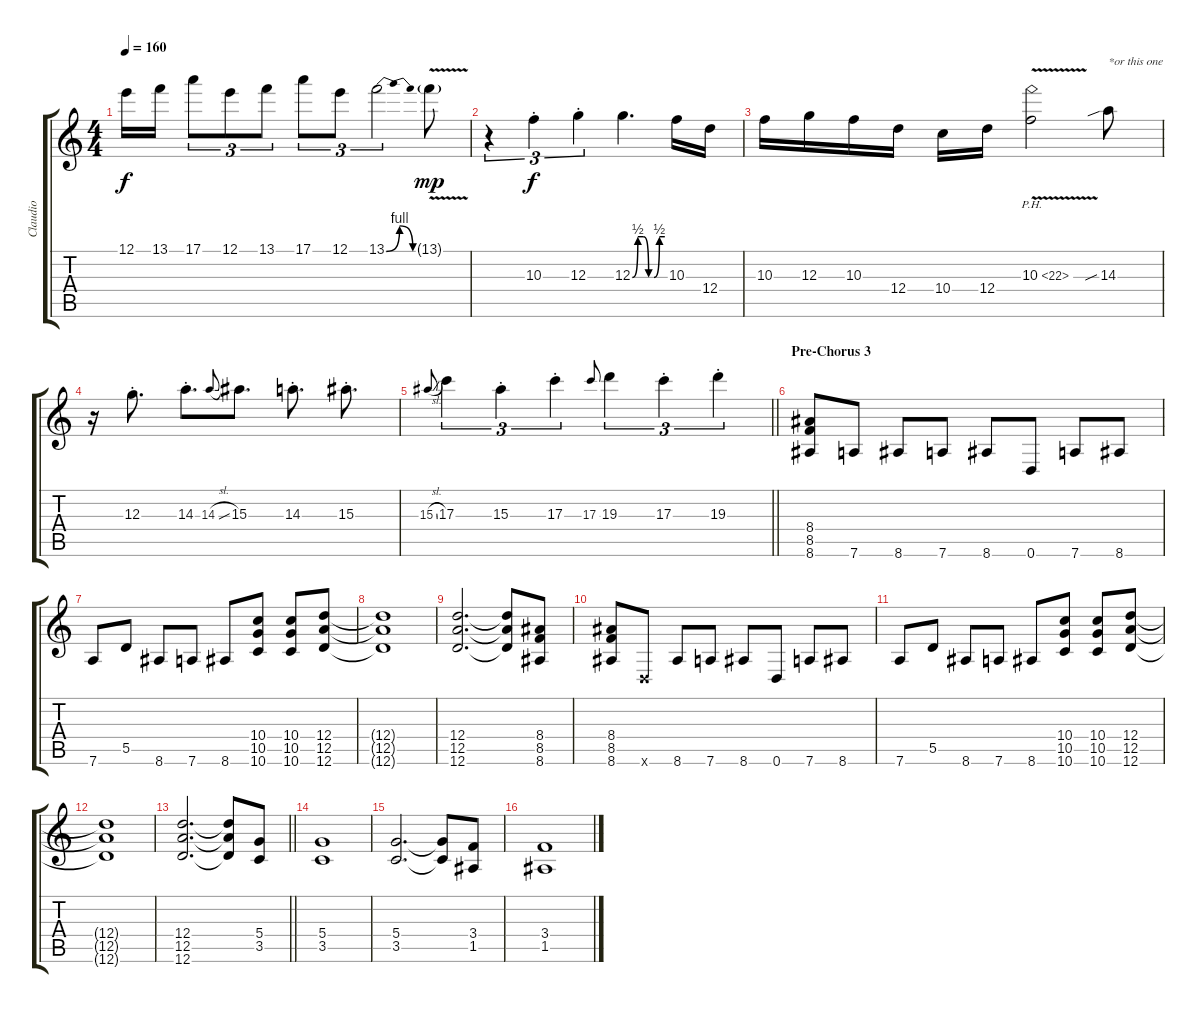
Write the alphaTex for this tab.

\track ("Claudio" "Claudio") {instrument distortionguitar}
\staff {score tabs}
\tuning (E4 B3 G3 D3 A2 D2) {hide}
\ts (4 4)
\tempo 160
\clef g2
\ks c
12.1.16{dy f} 13.1.16 17.1.8{tu (3 2)} 12.1.8{tu (3 2)} 13.1.8{tu (3 2)} 17.1.8{tu (3 2)} 12.1.8{tu (3 2)} 13.1{be (bendrelease 0 0 30 4 30 4 60 0)}.2{tu (3 2)} 13.1{v g}.8{dy mp} |
r.4{tu (3 2)} 10.3{st}.4{tu (3 2) dy f} 12.3{st}.4{tu (3 2)} 12.3{be (custom 0 0 10 2 20 2 30 0 40 0 50 2 60 2)}.4{d} 10.3.16 12.4.16 |
10.3.16 12.3.16 10.3.16 12.4.16 10.4.16 12.4.16 10.3{ph 12 v}.2 14.3{sib}.8{txt "*or this one"} |
r.16 12.3{st}.8{d} 14.3{st}.8{d} 14.3{sl}.8{gr onbeat} 15.3.8{d} 14.3{st}.8{d} 15.3{st}.8{d} |
\barLineRight lightlight
15.3{sl}.8{gr onbeat} 17.3.4{tu (3 2)} 15.3{st}.4{tu (3 2)} 17.3{st}.4{tu (3 2)} 17.3.8{gr onbeat} 19.3.4{tu (3 2)} 17.3{st}.4{tu (3 2)} 19.3{st}.4{tu (3 2)} |
\section ("" "Pre-Chorus 3")
(8.4 8.5 8.6).8{volume 12} 7.6.8 8.6.8 7.6.8 8.6.8 0.6.8 7.6.8 8.6.8 |
7.6.8 5.5.8 8.6.8 7.6.8 8.6.8 (10.4 10.5 10.6).8 (10.4 10.5 10.6).8 (12.4 12.5 12.6).8 |
(12.4{t} 12.5{t} 12.6{t}).1 |
(12.4 12.5 12.6).2{d} (12.4{t} 12.5{t} 12.6{t}).8 (8.4 8.5 8.6).8 |
(8.4 8.5 8.6).8 0.6{x}.8 8.6.8 7.6.8 8.6.8 0.6.8 7.6.8 8.6.8 |
7.6.8 5.5.8 8.6.8 7.6.8 8.6.8 (10.4 10.5 10.6).8 (10.4 10.5 10.6).8 (12.4 12.5 12.6).8 |
(12.4{t} 12.5{t} 12.6{t}).1 |
\barLineRight lightlight
(12.4 12.5 12.6).2{d} (12.4{t} 12.5{t} 12.6{t}).8 (5.4 3.5).8 |
(5.4 3.5).1 |
(5.4 3.5).2{d} (5.4{t} 3.5{t}).8 (3.4 1.5).8 |
(3.4 1.5).1
